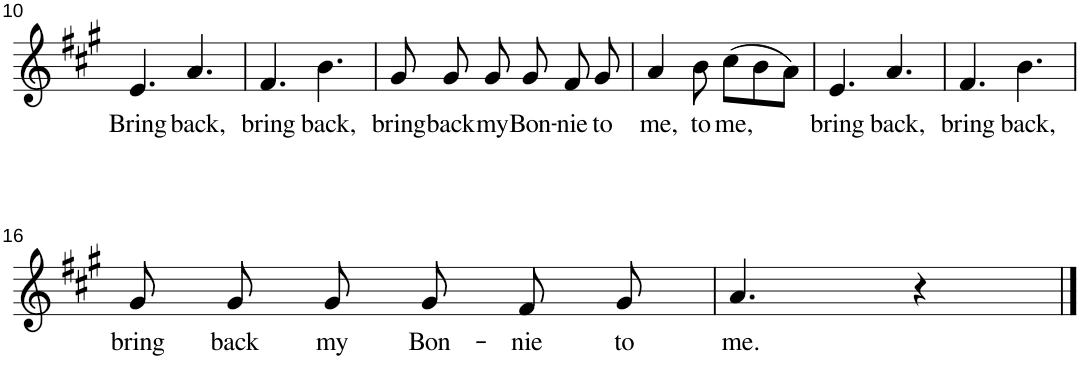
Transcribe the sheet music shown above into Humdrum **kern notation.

**kern	**text
*part1	*part1
*staff1	*staff1
*I"[Voice]	*
*I'Voice	*
!!LO:PB:g=z
*clefG2	*
*k[f#c#g#]	*
*A:	*
*M6/8	*
=10	=10
!	!LO:LY:b
4.e/	Bring
!	!LO:LY:b
4.a/	back,
=11	=11
!	!LO:LY:b
4.f#/	bring
!	!LO:LY:b
4.b\	back,
=12	=12
!	!LO:LY:b
8g#/	bring
!	!LO:LY:b
8g#/	back
!	!LO:LY:b
8g#/	my
!	!LO:LY:b
8g#/	Bon-
!	!LO:LY:b
8f#/	-nie
!	!LO:LY:b
8g#/	to
=13	=13
!	!LO:LY:b
4a/	me,
!	!LO:LY:b
8b\	to
!	!LO:LY:b
(8cc#\L	me,
8b\	.
8a\J)	.
=14	=14
!	!LO:LY:b
4.e/	bring
!	!LO:LY:b
4.a/	back,
=15	=15
!	!LO:LY:b
4.f#/	bring
!	!LO:LY:b
4.b\	back,
!!LO:LB:g=z
=16	=16
!	!LO:LY:b
8g#/	bring
!	!LO:LY:b
8g#/	back
!	!LO:LY:b
8g#/	my
!	!LO:LY:b
8g#/	Bon-
!	!LO:LY:b
8f#/	-nie
!	!LO:LY:b
8g#/	to
=17	=17
!	!LO:LY:b
4.a/	me.
4r	.
==	==
*-	*-
